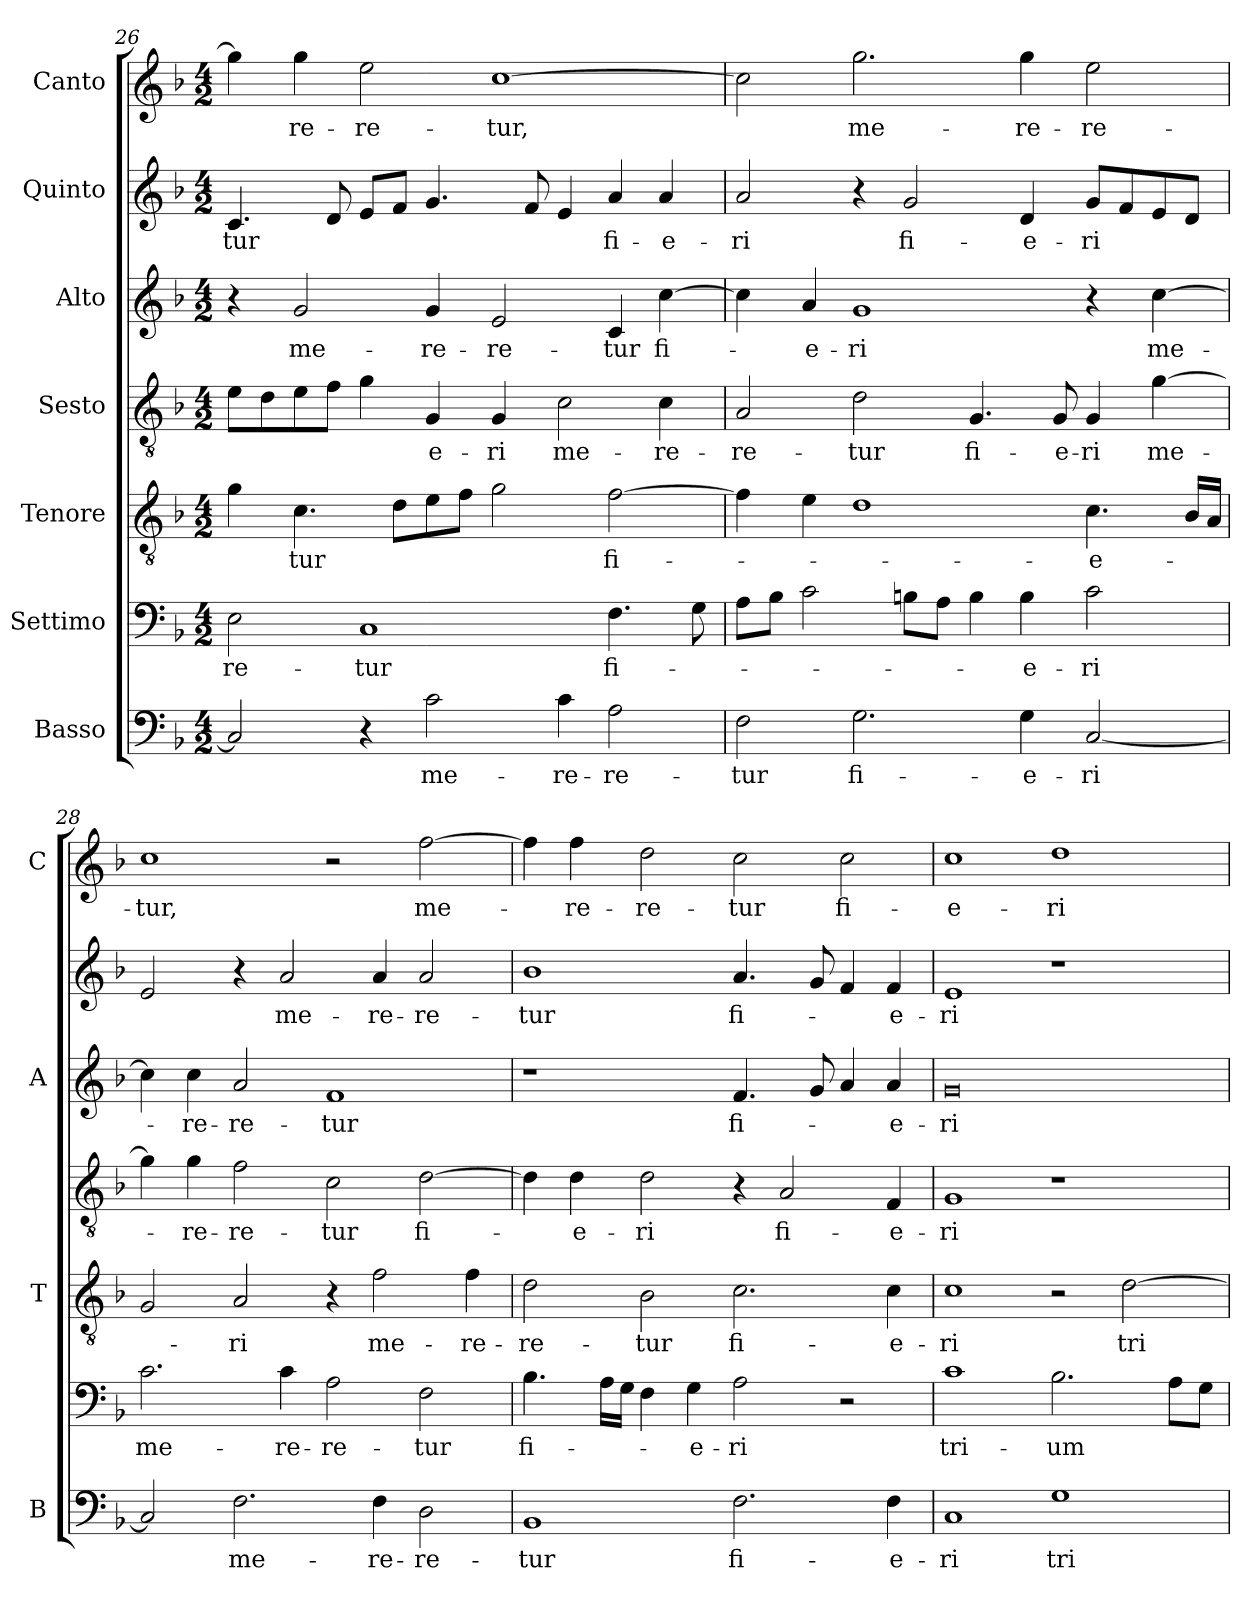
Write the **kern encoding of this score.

**kern	**text	**kern	**text	**kern	**text	**kern	**text	**kern	**text	**kern	**text	**kern	**text
*part7	*part7	*part6	*part6	*part5	*part5	*part4	*part4	*part3	*part3	*part2	*part2	*part1	*part1
*staff7	*staff7	*staff6	*staff6	*staff5	*staff5	*staff4	*staff4	*staff3	*staff3	*staff2	*staff2	*staff1	*staff1
*I"Basso	*	*I"Settimo	*	*I"Tenore	*	*I"Sesto	*	*I"Alto	*	*I"Quinto	*	*I"Canto	*
*I'B	*	*	*	*I'T	*	*	*	*I'A	*	*	*	*I'C	*
*clefF4	*	*clefF4	*	*clefGv2	*	*clefGv2	*	*clefG2	*	*clefG2	*	*clefG2	*
*k[b-]	*	*k[b-]	*	*k[b-]	*	*k[b-]	*	*k[b-]	*	*k[b-]	*	*k[b-]	*
*F:	*	*F:	*	*F:	*	*F:	*	*F:	*	*F:	*	*F:	*
*M4/2	*	*M4/2	*	*M4/2	*	*M4/2	*	*M4/2	*	*M4/2	*	*M4/2	*
=26	=26	=26	=26	=26	=26	=26	=26	=26	=26	=26	=26	=26	=26
!	!	!	!LO:LY:b	!	!	!	!	!	!	!	!LO:LY:b	!	!
2C/]	.	2E\	-re-	4g\	.	8e\L	.	4r	.	4.c/	-tur	4gg\]	.
.	.	.	.	.	.	8d\	.	.	.	.	.	.	.
!	!	!	!	!	!LO:LY:b	!	!	!	!LO:LY:b	!	!	!	!LO:LY:b
.	.	.	.	4.c\	-tur	8e\	.	2g/	me-	.	.	4gg\	-re-
.	.	.	.	.	.	8f\J	.	.	.	8d/	.	.	.
!	!	!	!LO:LY:b	!	!	!	!	!	!	!	!	!	!LO:LY:b
4r	.	1C	-tur	.	.	4g\	.	.	.	8e/L	.	2ee\	-re-
.	.	.	.	8d\L	.	.	.	.	.	8f/J	.	.	.
!	!LO:LY:b	!	!	!	!	!	!LO:LY:b	!	!LO:LY:b	!	!	!	!
2c\	me-	.	.	8e\	.	4G/	-e-	4g/	-re-	4.g/	.	.	.
.	.	.	.	8f\J	.	.	.	.	.	.	.	.	.
!	!	!	!	!	!	!	!LO:LY:b	!	!LO:LY:b	!	!	!	!LO:LY:b
.	.	.	.	2g\	.	4G/	-ri	2e/	-re-	.	.	[1cc	-tur,
.	.	.	.	.	.	.	.	.	.	8f/	.	.	.
!	!LO:LY:b	!	!	!	!	!	!LO:LY:b	!	!	!	!	!	!
4c\	-re-	.	.	.	.	2c\	me-	.	.	4e/	.	.	.
!	!LO:LY:b	!	!LO:LY:b	!	!LO:LY:b	!	!	!	!LO:LY:b	!	!LO:LY:b	!	!
2A\	-re-	4.F\	fi-	[2f\	fi-	.	.	4c/	-tur	4a/	fi-	.	.
!	!	!	!	!	!	!	!LO:LY:b	!	!LO:LY:b	!	!LO:LY:b	!	!
.	.	.	.	.	.	4c\	-re-	[4cc\	fi-	4a/	-e-	.	.
.	.	8G\	.	.	.	.	.	.	.	.	.	.	.
=27	=27	=27	=27	=27	=27	=27	=27	=27	=27	=27	=27	=27	=27
!	!LO:LY:b	!	!	!	!	!	!LO:LY:b	!	!	!	!LO:LY:b	!	!
2F\	-tur	8A\L	.	4f\]	.	2A/	-re-	4cc\]	.	2a/	-ri	2cc\]	.
.	.	8B-\J	.	.	.	.	.	.	.	.	.	.	.
!	!	!	!	!	!	!	!	!	!LO:LY:b	!	!	!	!
.	.	2c\	.	4e\	.	.	.	4a/	-e-	.	.	.	.
!	!LO:LY:b	!	!	!	!	!	!LO:LY:b	!	!LO:LY:b	!	!	!	!LO:LY:b
2.G\	fi-	.	.	1d	.	2d\	-tur	1g	-ri	4r	.	2.gg\	me-
!	!	!	!	!	!	!	!	!	!	!	!LO:LY:b	!	!
.	.	8Bn\L	.	.	.	.	.	.	.	2g/	fi-	.	.
.	.	8A\J	.	.	.	.	.	.	.	.	.	.	.
!	!	!	!	!	!	!	!LO:LY:b	!	!	!	!	!	!
.	.	4B\	.	.	.	4.G/	fi-	.	.	.	.	.	.
!	!LO:LY:b	!	!LO:LY:b	!	!	!	!	!	!	!	!LO:LY:b	!	!LO:LY:b
4G\	-e-	4B\	-e-	.	.	.	.	.	.	4d/	-e-	4gg\	-re-
!	!	!	!	!	!	!	!LO:LY:b	!	!	!	!	!	!
.	.	.	.	.	.	8G/	-e-	.	.	.	.	.	.
!	!LO:LY:b	!	!LO:LY:b	!	!LO:LY:b	!	!LO:LY:b	!	!	!	!LO:LY:b	!	!LO:LY:b
[2C/	-ri	2c\	-ri	4.c\	-e-	4G/	-ri	4r	.	8g/L	-ri	2ee\	-re-
.	.	.	.	.	.	.	.	.	.	8f/	.	.	.
!	!	!	!	!	!	!	!LO:LY:b	!	!LO:LY:b	!	!	!	!
.	.	.	.	.	.	[4g\	me-	[4cc\	me-	8e/	.	.	.
.	.	.	.	16B-/LL	.	.	.	.	.	8d/J	.	.	.
.	.	.	.	16A/JJ	.	.	.	.	.	.	.	.	.
!!LO:PB:g=z
=28	=28	=28	=28	=28	=28	=28	=28	=28	=28	=28	=28	=28	=28
!	!	!	!LO:LY:b	!	!	!	!	!	!	!	!	!	!LO:LY:b
2C/]	.	2.c\	me-	2G/	.	4g\]	.	4cc\]	.	2e/	.	1cc	-tur,
!	!	!	!	!	!	!	!LO:LY:b	!	!LO:LY:b	!	!	!	!
.	.	.	.	.	.	4g\	-re-	4cc\	-re-	.	.	.	.
!	!LO:LY:b	!	!	!	!LO:LY:b	!	!LO:LY:b	!	!LO:LY:b	!	!	!	!
2.F\	me-	.	.	2A/	-ri	2f\	-re-	2a/	-re-	4r	.	.	.
!	!	!	!LO:LY:b	!	!	!	!	!	!	!	!LO:LY:b	!	!
.	.	4c\	-re-	.	.	.	.	.	.	2a/	me-	.	.
!	!	!	!LO:LY:b	!	!	!	!LO:LY:b	!	!LO:LY:b	!	!	!	!
.	.	2A\	-re-	4r	.	2c\	-tur	1f	-tur	.	.	2r	.
!	!LO:LY:b	!	!	!	!LO:LY:b	!	!	!	!	!	!LO:LY:b	!	!
4F\	-re-	.	.	2f\	me-	.	.	.	.	4a/	-re-	.	.
!	!LO:LY:b	!	!LO:LY:b	!	!	!	!LO:LY:b	!	!	!	!LO:LY:b	!	!LO:LY:b
2D\	-re-	2F\	-tur	.	.	[2d\	fi-	.	.	2a/	-re-	[2ff\	me-
!	!	!	!	!	!LO:LY:b	!	!	!	!	!	!	!	!
.	.	.	.	4f\	-re-	.	.	.	.	.	.	.	.
=29	=29	=29	=29	=29	=29	=29	=29	=29	=29	=29	=29	=29	=29
!	!LO:LY:b	!	!LO:LY:b	!	!LO:LY:b	!	!	!	!	!	!LO:LY:b	!	!
1BB-	-tur	4.B-\	fi-	2d\	-re-	4d\]	.	1r	.	1b-	-tur	4ff\]	.
!	!	!	!	!	!	!	!LO:LY:b	!	!	!	!	!	!LO:LY:b
.	.	.	.	.	.	4d\	-e-	.	.	.	.	4ff\	-re-
.	.	16A\LL	.	.	.	.	.	.	.	.	.	.	.
.	.	16G\JJ	.	.	.	.	.	.	.	.	.	.	.
!	!	!	!	!	!LO:LY:b	!	!LO:LY:b	!	!	!	!	!	!LO:LY:b
.	.	4F\	.	2B-\	-tur	2d\	-ri	.	.	.	.	2dd\	-re-
!	!	!	!LO:LY:b	!	!	!	!	!	!	!	!	!	!
.	.	4G\	-e-	.	.	.	.	.	.	.	.	.	.
!	!LO:LY:b	!	!LO:LY:b	!	!LO:LY:b	!	!	!	!LO:LY:b	!	!LO:LY:b	!	!LO:LY:b
2.F\	-fi-	2A\	-ri	2.c\	fi-	4r	.	4.f/	fi-	4.a/	fi-	2cc\	-tur
!	!	!	!	!	!	!	!LO:LY:b	!	!	!	!	!	!
.	.	.	.	.	.	2A/	fi-	.	.	.	.	.	.
.	.	.	.	.	.	.	.	8g/	.	8g/	.	.	.
!	!	!	!	!	!	!	!	!	!	!	!	!	!LO:LY:b
.	.	2r	.	.	.	.	.	4a/	.	4f/	.	2cc\	fi-
!	!LO:LY:b	!	!	!	!LO:LY:b	!	!LO:LY:b	!	!LO:LY:b	!	!LO:LY:b	!	!
4F\	-e-	.	.	4c\	-e-	4F/	-e-	4a/	-e-	4f/	-e-	.	.
=30	=30	=30	=30	=30	=30	=30	=30	=30	=30	=30	=30	=30	=30
!	!LO:LY:b	!	!LO:LY:b	!	!LO:LY:b	!	!LO:LY:b	!	!LO:LY:b	!	!LO:LY:b	!	!LO:LY:b
1C	ri	1c	tri-	1c	-ri	1G	-ri	0g	-ri	1e	-ri	1cc	-e-
!	!LO:LY:b	!	!LO:LY:b	!	!	!	!	!	!	!	!	!	!LO:LY:b
1G	tri-	2.B-\	-um	2r	.	1r	.	.	.	1r	.	1dd	-ri
!	!	!	!	!	!LO:LY:b	!	!	!	!	!	!	!	!
.	.	.	.	[2d\	tri-	.	.	.	.	.	.	.	.
.	.	8A\L	.	.	.	.	.	.	.	.	.	.	.
.	.	8G\J	.	.	.	.	.	.	.	.	.	.	.
=	=	=	=	=	=	=	=	=	=	=	=	=	=
*-	*-	*-	*-	*-	*-	*-	*-	*-	*-	*-	*-	*-	*-
